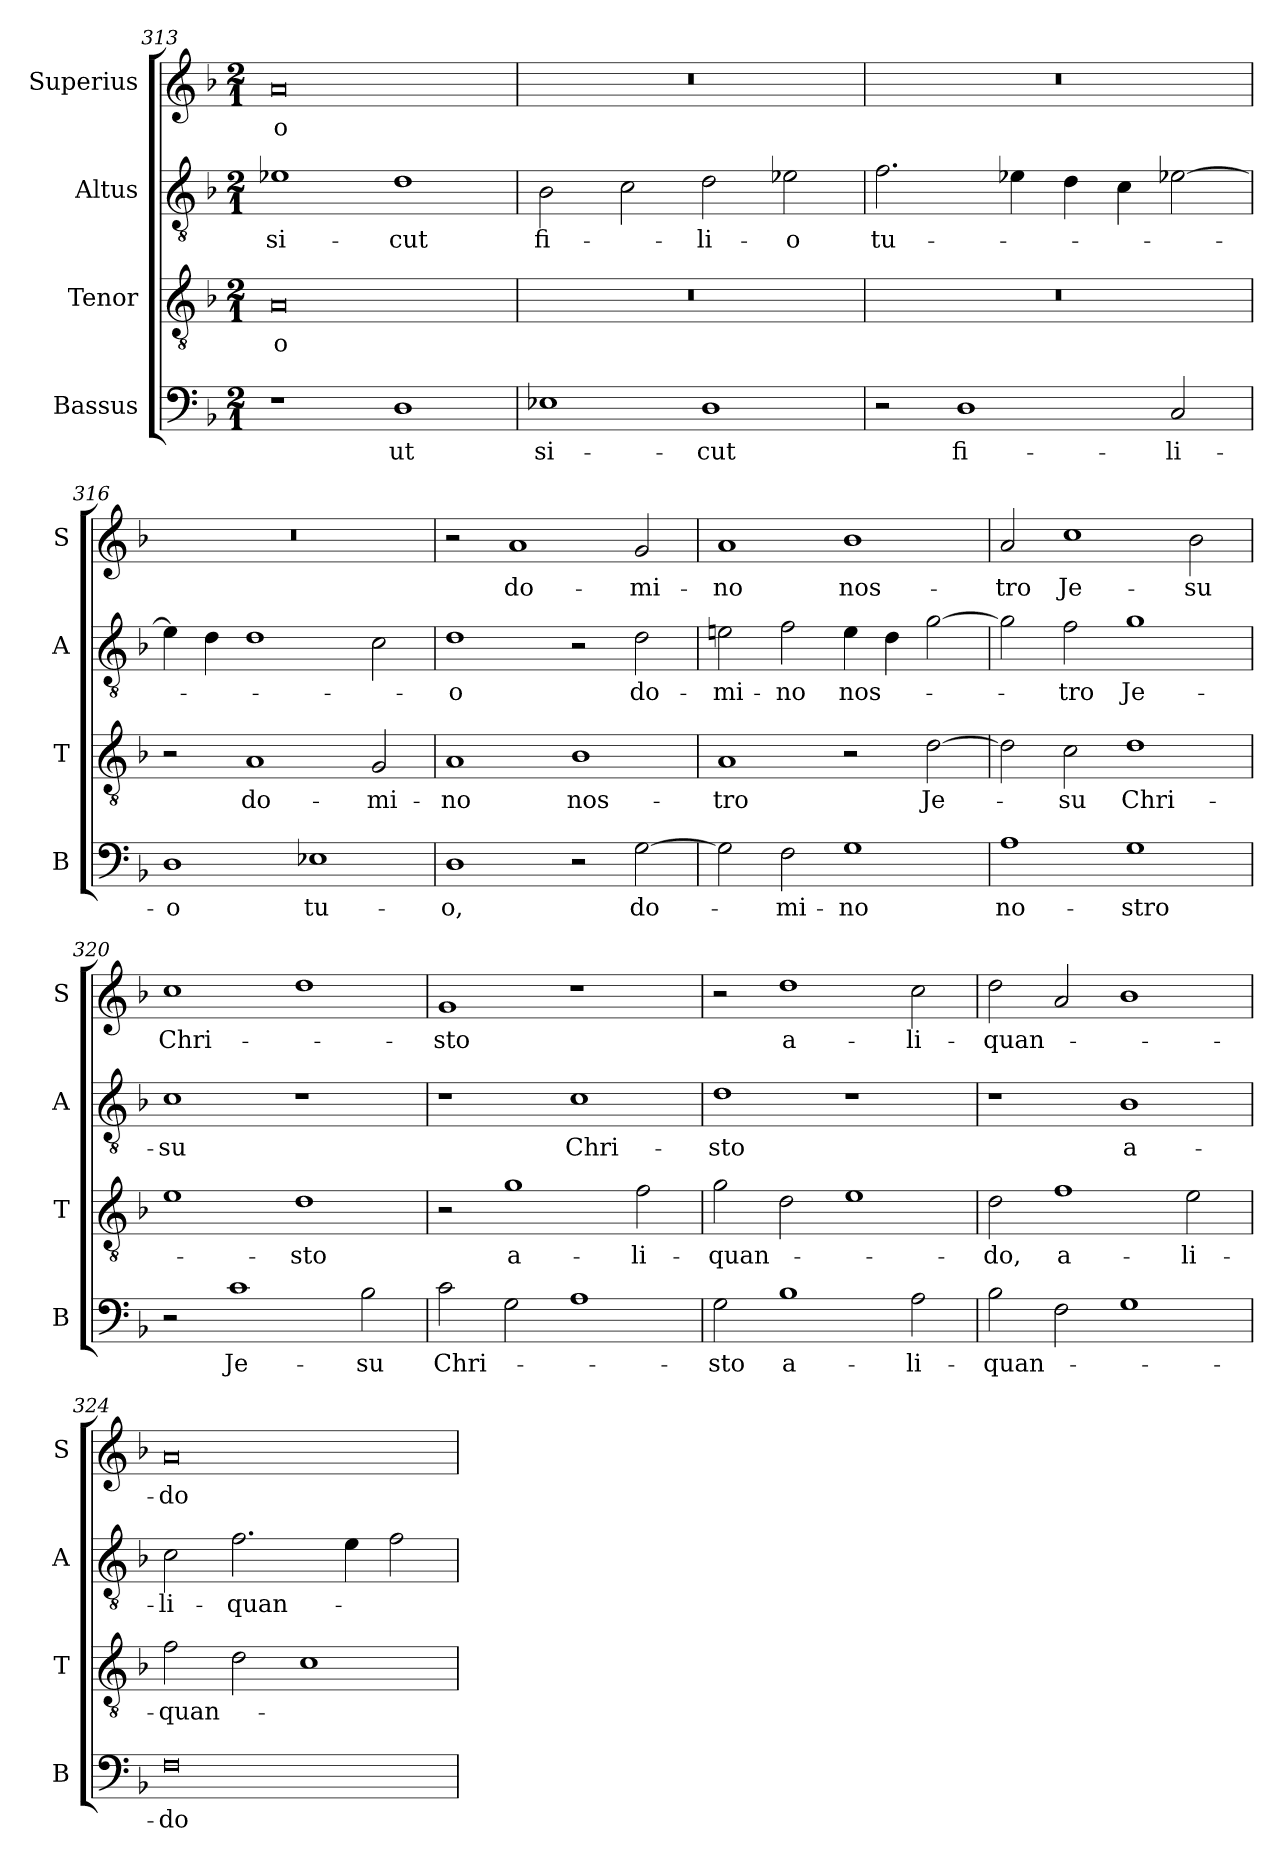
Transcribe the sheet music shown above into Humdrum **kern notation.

**kern	**text	**kern	**text	**kern	**text	**kern	**text
*part4	*part4	*part3	*part3	*part2	*part2	*part1	*part1
*staff4	*staff4	*staff3	*staff3	*staff2	*staff2	*staff1	*staff1
*I"Bassus	*	*I"Tenor	*	*I"Altus	*	*I"Superius	*
*I'B	*	*I'T	*	*I'A	*	*I'S	*
*clefF4	*	*clefGv2	*	*clefGv2	*	*clefG2	*
*k[b-]	*	*k[b-]	*	*k[b-]	*	*k[b-]	*
*M2/1	*	*M2/1	*	*M2/1	*	*M2/1	*
=313	=313	=313	=313	=313	=313	=313	=313
1r	.	0A	-o	1e-X	si-	0a	-o
1D	ut	.	.	1d	-cut	.	.
=314	=314	=314	=314	=314	=314	=314	=314
1E-X	si-	0r	.	2B-\	fi-	0r	.
.	.	.	.	2c\	.	.	.
1D	-cut	.	.	2d\	-li-	.	.
.	.	.	.	2e-X\	-o	.	.
=315	=315	=315	=315	=315	=315	=315	=315
2r	.	0r	.	2.f\	tu-	0r	.
1D	fi-	.	.	.	.	.	.
.	.	.	.	4e-X\	.	.	.
.	.	.	.	4d\	.	.	.
.	.	.	.	4c\	.	.	.
2C/	-li-	.	.	[2e-X\	.	.	.
=316	=316	=316	=316	=316	=316	=316	=316
1D	-o	2r	.	4e-\]	.	0r	.
.	.	.	.	4d\	.	.	.
.	.	1A	do-	1d	.	.	.
1E-X	tu-	.	.	.	.	.	.
.	.	2G/	-mi-	2c\	.	.	.
=317	=317	=317	=317	=317	=317	=317	=317
1D	-o,	1A	-no	1d	-o	2r	.
.	.	.	.	.	.	1a	do-
2r	.	1B-	nos-	2r	.	.	.
[2G\	do-	.	.	2d\	do-	2g/	-mi-
=318	=318	=318	=318	=318	=318	=318	=318
2G\]	.	1A	-tro	2en\	-mi-	1a	-no
2F\	-mi-	.	.	2f\	-no	.	.
1G	-no	2r	.	4e\	nos-	1b-	nos-
.	.	.	.	4d\	.	.	.
.	.	[2d\	Je-	[2g\	.	.	.
=319	=319	=319	=319	=319	=319	=319	=319
1A	no-	2d\]	.	2g\]	.	2a/	-tro
.	.	2c\	-su	2f\	-tro	1cc	Je-
1G	-stro	1d	Chri-	1g	Je-	.	.
.	.	.	.	.	.	2b-\	-su
=320	=320	=320	=320	=320	=320	=320	=320
2r	.	1e	.	1c	-su	1cc	Chri-
1c	Je-	.	.	.	.	.	.
.	.	1d	-sto	1r	.	1dd	.
2B-\	-su	.	.	.	.	.	.
=321	=321	=321	=321	=321	=321	=321	=321
2c\	Chri-	2r	.	1r	.	1g	-sto
2G\	.	1g	a-	.	.	.	.
1A	.	.	.	1c	Chri-	1r	.
.	.	2f\	-li-	.	.	.	.
=322	=322	=322	=322	=322	=322	=322	=322
2G\	-sto	2g\	-quan-	1d	-sto	2r	.
1B-	a-	2d\	.	.	.	1dd	a-
.	.	1e	.	1r	.	.	.
2A\	-li-	.	.	.	.	2cc\	-li-
=323	=323	=323	=323	=323	=323	=323	=323
2B-\	-quan-	2d\	-do,	1r	.	2dd\	-quan-
2F\	.	1f	a-	.	.	2a/	.
1G	.	.	.	1B-	a-	1b-	.
.	.	2e\	-li-	.	.	.	.
=324	=324	=324	=324	=324	=324	=324	=324
0F	-do	2f\	-quan-	2c\	-li-	0a	-do
.	.	2d\	.	2.f\	-quan-	.	.
.	.	1c	.	.	.	.	.
.	.	.	.	4e\	.	.	.
.	.	.	.	2f\	.	.	.
=	=	=	=	=	=	=	=
*-	*-	*-	*-	*-	*-	*-	*-
